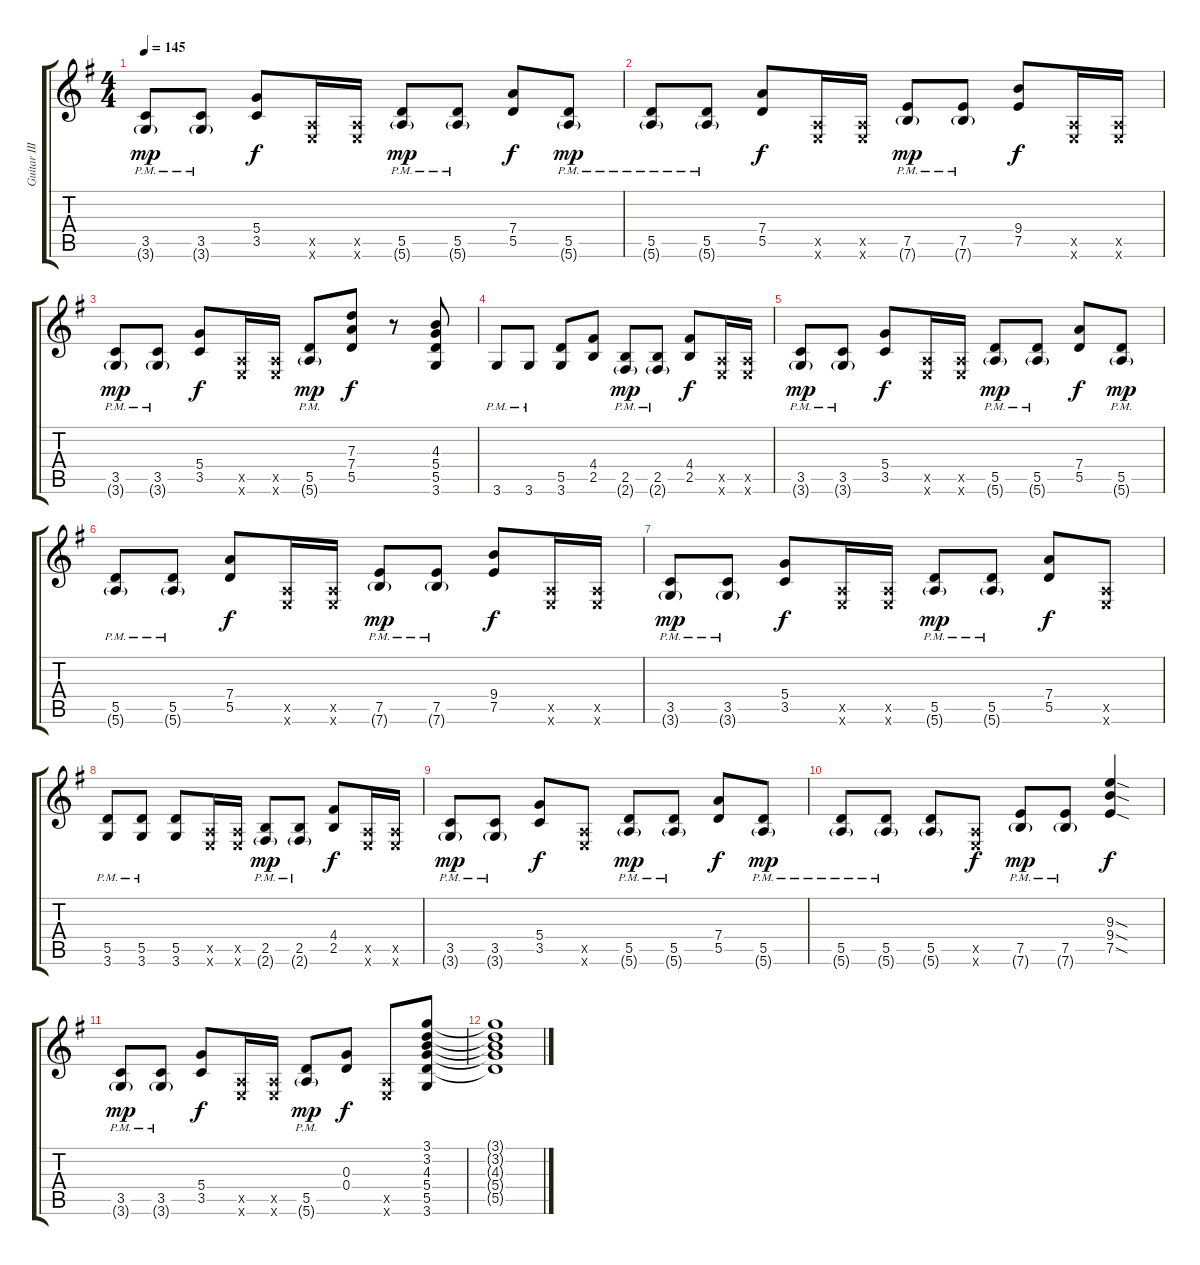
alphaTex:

\track ("Guitar III" "Guitar III") {instrument distortionguitar}
\staff {score tabs}
\tuning (E4 B3 G3 D3 A2 E2) {hide}
\ts (4 4)
\tempo 145
\clef g2
\ks g
(3.5{pm} 3.6{g pm}).8{dy mp} (3.5{pm} 3.6{g pm}).8 (5.4 3.5).8{dy f} (0.5{x} 0.6{x}).16 (0.5{x} 0.6{x}).16 (5.5{pm} 5.6{g pm}).8{dy mp} (5.5{pm} 5.6{g pm}).8 (7.4 5.5).8{dy f} (5.5{pm} 5.6{g pm}).8{dy mp} |
(5.5{pm} 5.6{g pm}).8 (5.5{pm} 5.6{g pm}).8 (7.4 5.5).8{dy f} (0.5{x} 0.6{x}).16 (0.5{x} 0.6{x}).16 (7.5{pm} 7.6{g pm}).8{dy mp} (7.5{pm} 7.6{g pm}).8 (9.4 7.5).8{dy f} (0.5{x} 0.6{x}).16 (0.5{x} 0.6{x}).16 |
(3.5{pm} 3.6{g pm}).8{dy mp} (3.5{pm} 3.6{g pm}).8 (5.4 3.5).8{dy f} (0.5{x} 0.6{x}).16 (0.5{x} 0.6{x}).16 (5.5{pm} 5.6{g pm}).8{dy mp} (7.3 7.4 5.5).8{dy f} r.8 (4.3 5.4 5.5 3.6).8 |
3.6{pm}.8 3.6{pm}.8 (5.5 3.6).8 (4.4 2.5).8 (2.5{pm} 2.6{g pm}).8{dy mp} (2.5{pm} 2.6{g pm}).8 (4.4 2.5).8{dy f} (0.5{x} 0.6{x}).16 (0.5{x} 0.6{x}).16 |
(3.5{pm} 3.6{g pm}).8{dy mp} (3.5{pm} 3.6{g pm}).8 (5.4 3.5).8{dy f} (0.5{x} 0.6{x}).16 (0.5{x} 0.6{x}).16 (5.5{pm} 5.6{g pm}).8{dy mp} (5.5{pm} 5.6{g pm}).8 (7.4 5.5).8{dy f} (5.5{pm} 5.6{g pm}).8{dy mp} |
(5.5{pm} 5.6{g pm}).8 (5.5{pm} 5.6{g pm}).8 (7.4 5.5).8{dy f} (0.5{x} 0.6{x}).16 (0.5{x} 0.6{x}).16 (7.5{pm} 7.6{g pm}).8{dy mp} (7.5{pm} 7.6{g pm}).8 (9.4 7.5).8{dy f} (0.5{x} 0.6{x}).16 (0.5{x} 0.6{x}).16 |
(3.5{pm} 3.6{g pm}).8{dy mp} (3.5{pm} 3.6{g pm}).8 (5.4 3.5).8{dy f} (0.5{x} 0.6{x}).16 (0.5{x} 0.6{x}).16 (5.5{pm} 5.6{g pm}).8{dy mp} (5.5{pm} 5.6{g pm}).8 (7.4 5.5).8{dy f} (0.5{x} 0.6{x}).8 |
(5.5{pm} 3.6{pm}).8 (5.5{pm} 3.6{pm}).8 (5.5 3.6).8 (0.5{x} 0.6{x}).16 (0.5{x} 0.6{x}).16 (2.5{pm} 2.6{g pm}).8{dy mp} (2.5{pm} 2.6{g pm}).8 (4.4 2.5).8{dy f} (0.5{x} 0.6{x}).16 (0.5{x} 0.6{x}).16 |
(3.5{pm} 3.6{g pm}).8{dy mp} (3.5{pm} 3.6{g pm}).8 (5.4 3.5).8{dy f} (0.5{x} 0.6{x}).8 (5.5{pm} 5.6{g pm}).8{dy mp} (5.5{pm} 5.6{g pm}).8 (7.4 5.5).8{dy f} (5.5{pm} 5.6{g pm}).8{dy mp} |
(5.5{pm} 5.6{g pm}).8 (5.5{pm} 5.6{g pm}).8 (5.5 5.6{g}).8 (0.5{x} 0.6{x}).8{dy f} (7.5{pm} 7.6{g pm}).8{dy mp} (7.5{pm} 7.6{g pm}).8 (9.3{sod} 9.4{sod} 7.5{sod}).4{dy f} |
(3.5{pm} 3.6{g pm}).8{dy mp} (3.5{pm} 3.6{g pm}).8 (5.4 3.5).8{dy f} (0.5{x} 0.6{x}).16 (0.5{x} 0.6{x}).16 (5.5{pm} 5.6{g pm}).8{dy mp} (0.3 0.4).8{dy f} (0.5{x} 0.6{x}).8 (3.1 3.2 4.3 5.4 5.5 3.6).8 |
(3.1{t} 3.2{t} 4.3{t} 5.4{t} 5.5{t}).1
